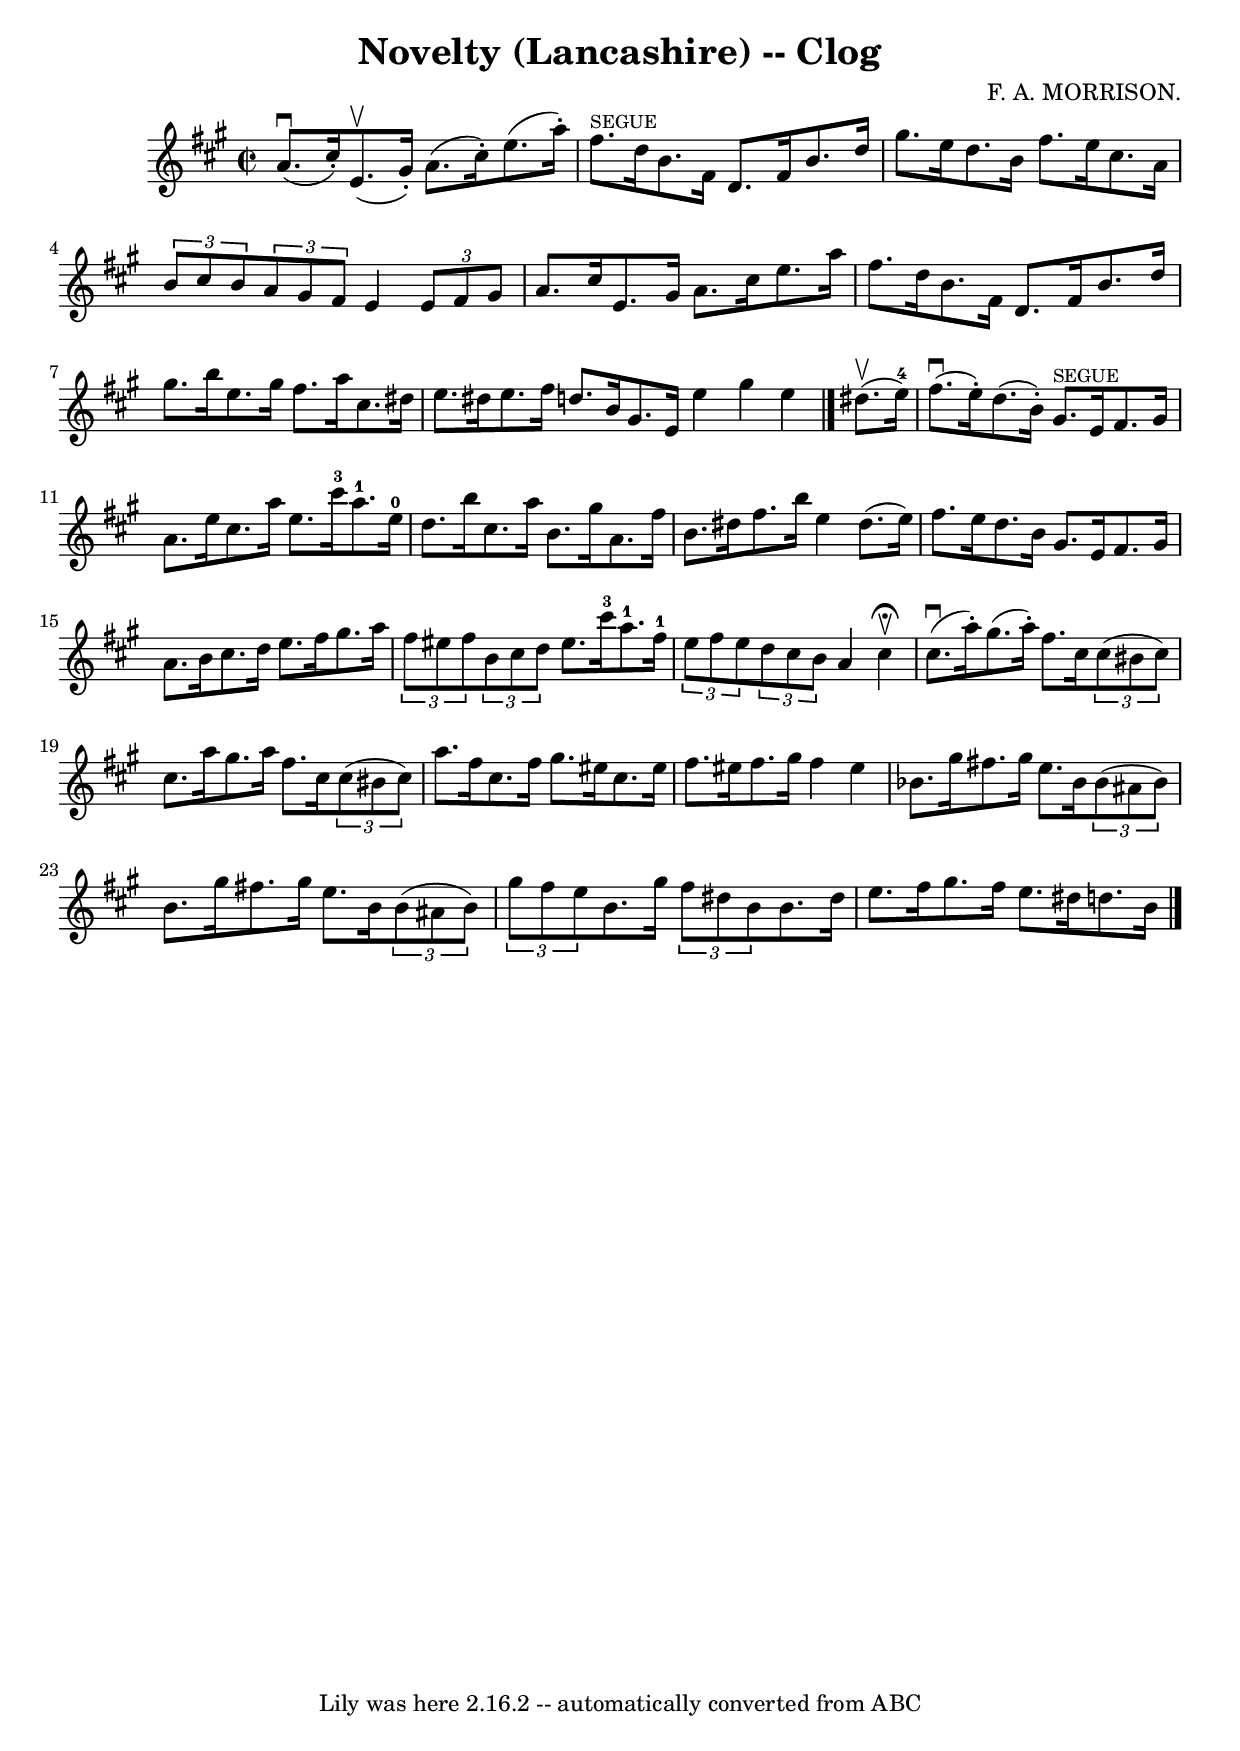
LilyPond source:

\version "2.7.40"
\include "Mammoth.ily"
\header {
	book = "Ryan's Mammoth Collection"
	composer = "F. A. MORRISON."
	crossRefNumber = "1"
	footnotes = "\\\\157 937"
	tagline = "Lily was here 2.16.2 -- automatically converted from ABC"
	title = "Novelty (Lancashire) -- Clog"
}
voicedefault =  {
\set Score.defaultBarType = "empty"

\override Staff.TimeSignature #'style = #'C
 \time 2/2 \key a \major a'8.^\downbow(cis''16 -.) e'8.^\upbow(
gis'16 -.) a'8. (cis''16 -.) e''8. (a''16 -.)   |
     
fis''8.^\segue d''16 b'8. fis'16 d'8. fis'16 b'8. d''16   
 |
 gis''8. e''16 d''8. b'16 fis''8. e''16 cis''8.  
 a'16    |
   \times 2/3 { b'8 cis''8 b'8  }   \times 2/3 {   
a'8 gis'8 fis'8  } e'4    \times 2/3 { e'8 fis'8 gis'8  }   
|
 a'8. cis''16 e'8. gis'16 a'8. cis''16 e''8.    
a''16    |
 fis''8. d''16 b'8. fis'16 d'8. fis'16    
b'8. d''16    |
 gis''8. b''16 e''8. gis''16 fis''8.   
 a''16 cis''8. dis''16    |
 e''8. dis''16 e''8. fis''16 
 d''!8. b'16 gis'8. e'16    \bar ":|" e''4 gis''4 e''4  
\bar "|." dis''8.^\upbow(e''16-4) |
 fis''8.^\downbow(
 e''16 -.) d''8. (b'16 -.) gis'8.^\segue e'16 fis'8.    
gis'16    |
 a'8. e''16 cis''8. a''16 e''8. cis'''16 
-3 a''8.-1 e''16-0   |
 d''8. b''16 cis''8.    
a''16 b'8. gis''16 a'8. fis''16    |
 b'8. dis''16    
fis''8. b''16 e''4 dis''8. (e''16)   |
 fis''8.    
e''16 d''8. b'16 gis'8. e'16 fis'8. gis'16    |
 a'8. 
 b'16 cis''8. d''16 e''8. fis''16 gis''8. a''16    |
 
  \times 2/3 { fis''8 eis''8 fis''8  }   \times 2/3 { b'8 cis''8   
 d''8  } eis''8. cis'''16-3 a''8.-1 fis''16-1   |
     
\times 2/3 { e''8 fis''8 e''8  }   \times 2/3 { d''8 cis''8 b'8 
 } a'4      \bar ":|" cis''4^\fermata^\upbow |
 cis''8. 
^\downbow(a''16 -.) gis''8. (a''16 -.) fis''8. cis''16    
\times 2/3 { cis''8 (bis'8 cis''8) }   |
 cis''8. a''16   
 gis''8. a''16 fis''8. cis''16    \times 2/3 { cis''8 (bis'8    
cis''8) }   |
 a''8. fis''16 cis''8. fis''16 gis''8.   
 eis''16 cis''8. eis''16    |
 fis''8. eis''16 fis''8.    
gis''16 fis''4 eis''4    |
 bes'8. gis''16 fis''!8.    
gis''16 e''8. bes'16    \times 2/3 { bes'8 (ais'8 bes'8) }   
|
 b'8. gis''16 fis''!8. gis''16 e''8. b'16    
\times 2/3 { b'8 (ais'8 b'8) }   |
     \times 2/3 { gis''8  
 fis''8 e''8  } b'8. gis''16    \times 2/3 { fis''8 dis''8 b'8 
 } b'8. dis''16    |
 e''8. fis''16 gis''8. fis''16    
e''8. dis''16 d''!8. b'16      \bar "|."   
}

\score{
    <<

	\context Staff="default"
	{
	    \voicedefault 
	}

    >>
	\layout {
	}
	\midi {}
}
